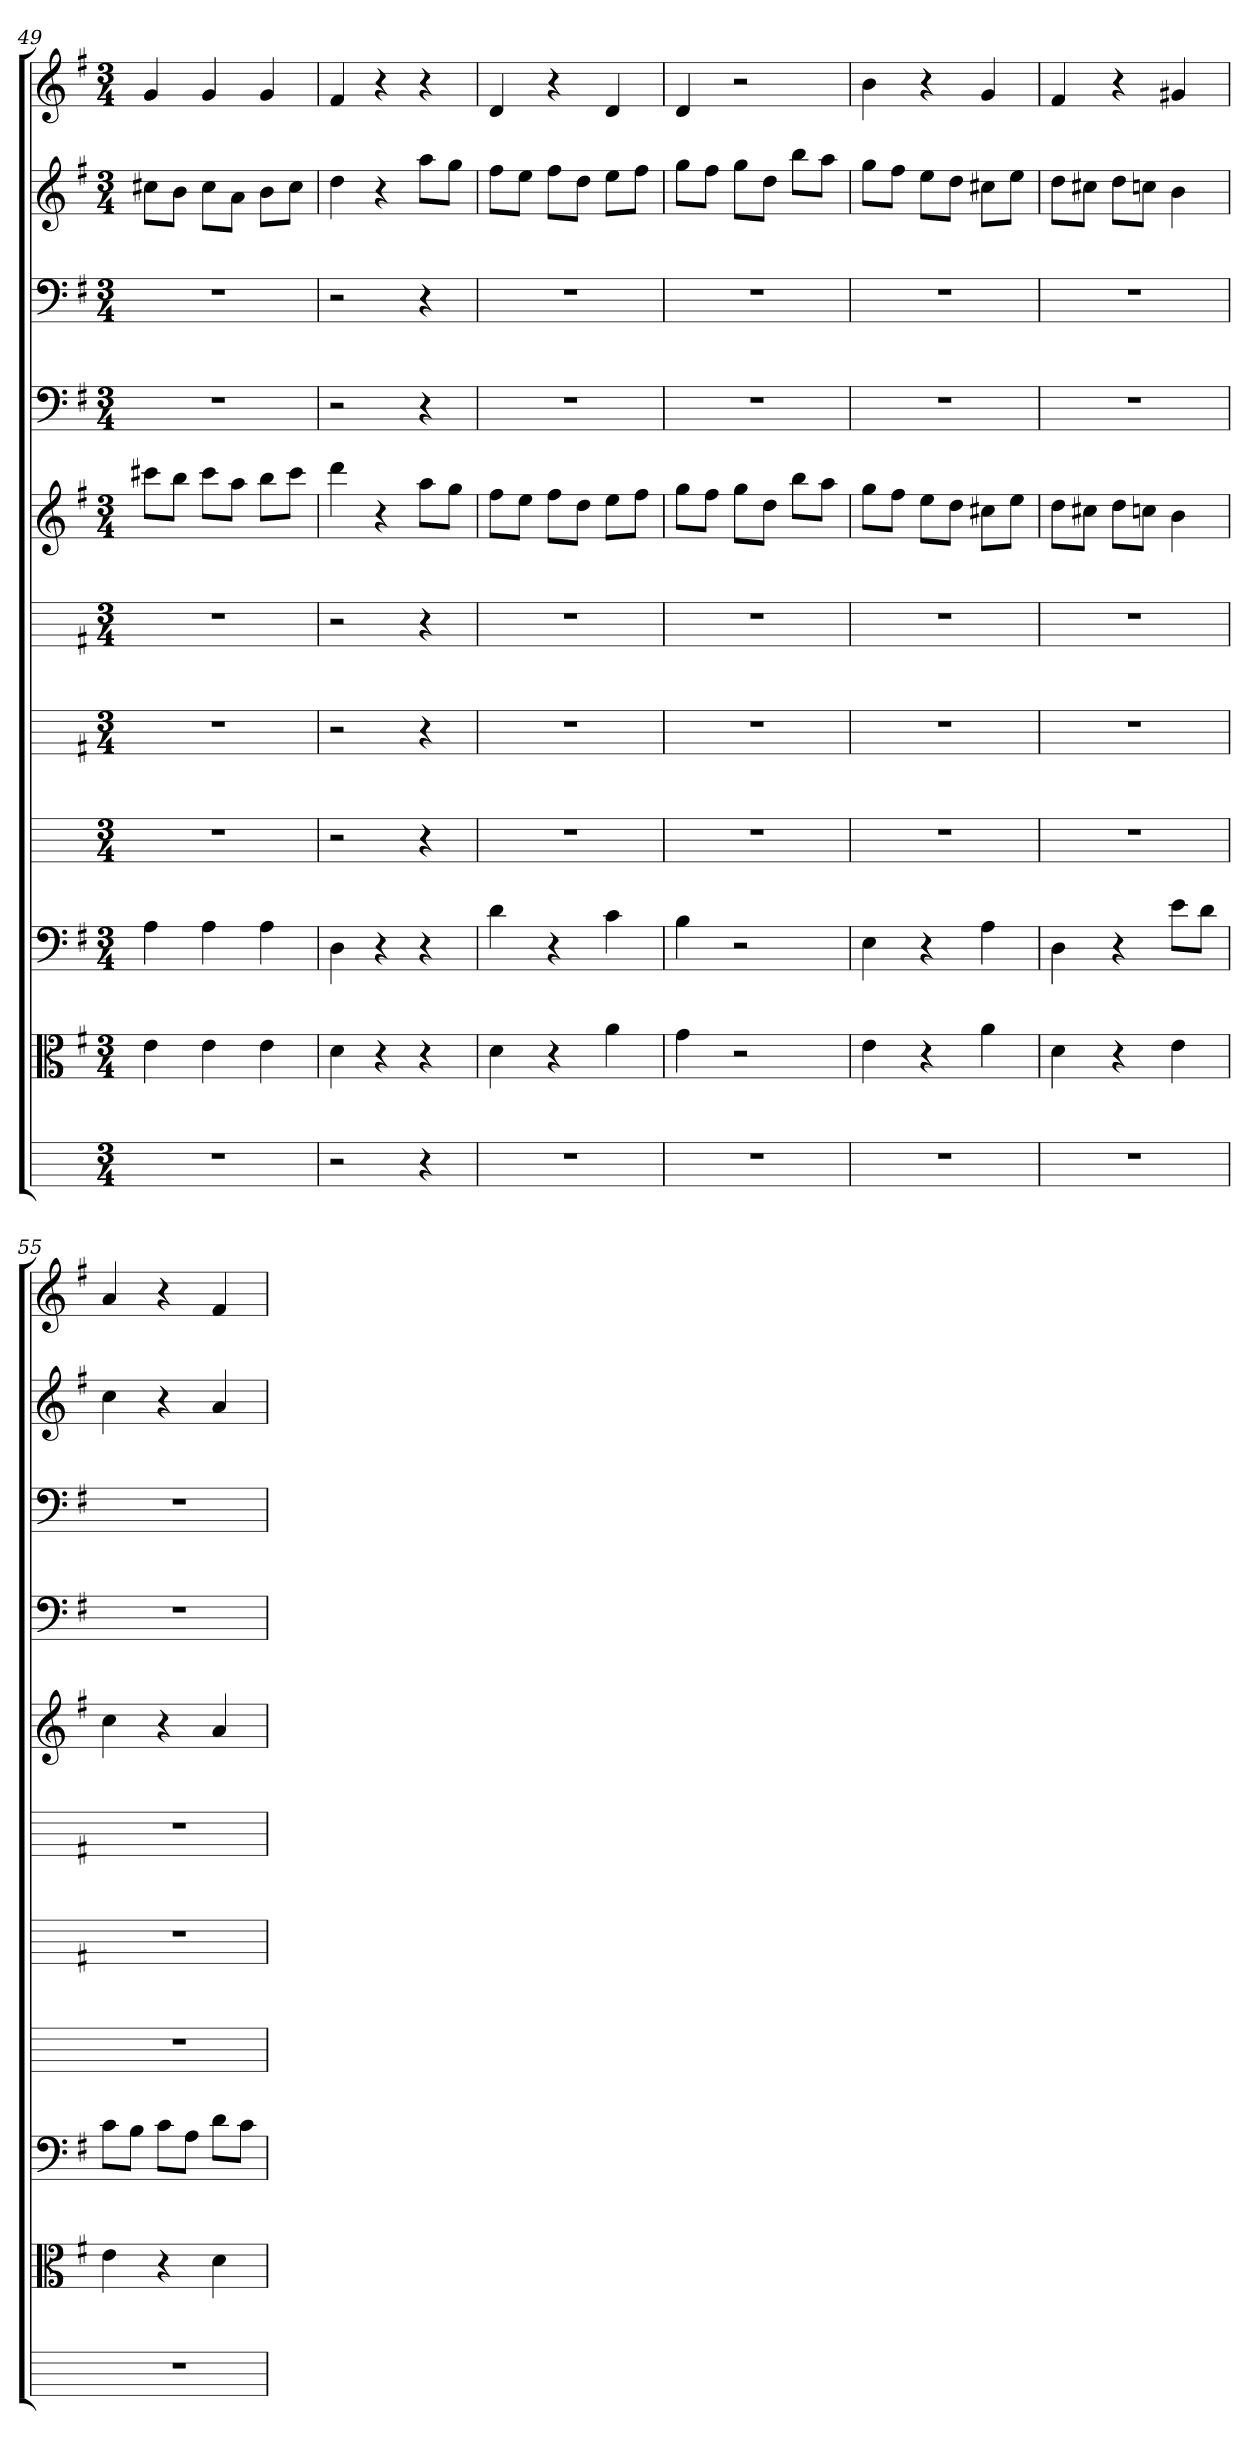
**kern	**kern	**kern	**kern	**kern	**kern	**kern	**kern	**kern	**kern	**kern
*part11	*part10	*part9	*part8	*part7	*part6	*part5	*part4	*part3	*part2	*part1
*staff11	*staff10	*staff9	*staff8	*staff7	*staff6	*staff5	*staff4	*staff3	*staff2	*staff1
*	*clefC3	*clefF4	*	*	*	*	*clefF4	*clefF4	*	*
*k[]	*k[f#]	*k[f#]	*k[]	*k[f#]	*k[f#]	*k[f#]	*k[f#]	*k[f#]	*k[f#]	*k[f#]
*M3/4	*M3/4	*M3/4	*M3/4	*M3/4	*M3/4	*M3/4	*M3/4	*M3/4	*M3/4	*M3/4
=49	=49	=49	=49	=49	=49	=49	=49	=49	=49	=49
2.r	4e	4A	2.r	2.r	2.r	8ccc#XL	2.r	2.r	8cc#XL	4g
.	.	.	.	.	.	8bbJ	.	.	8bJ	.
.	4e	4A	.	.	.	8ccc#L	.	.	8cc#L	4g
.	.	.	.	.	.	8aaJ	.	.	8aJ	.
.	4e	4A	.	.	.	8bbL	.	.	8bL	4g
.	.	.	.	.	.	8ccc#J	.	.	8cc#J	.
=50	=50	=50	=50	=50	=50	=50	=50	=50	=50	=50
2r	4d	4D	2r	2r	2r	4ddd	2r	2r	4dd	4f#
.	4r	4r	.	.	.	4r	.	.	4r	4r
4r	4r	4r	4r	4r	4r	8aaL	4r	4r	8aaL	4r
.	.	.	.	.	.	8ggJ	.	.	8ggJ	.
=51	=51	=51	=51	=51	=51	=51	=51	=51	=51	=51
2.r	4d	4d	2.r	2.r	2.r	8ff#L	2.r	2.r	8ff#L	4d
.	.	.	.	.	.	8eeJ	.	.	8eeJ	.
.	4r	4r	.	.	.	8ff#L	.	.	8ff#L	4r
.	.	.	.	.	.	8ddJ	.	.	8ddJ	.
.	4a	4c	.	.	.	8eeL	.	.	8eeL	4d
.	.	.	.	.	.	8ff#J	.	.	8ff#J	.
=52	=52	=52	=52	=52	=52	=52	=52	=52	=52	=52
2.r	4g	4B	2.r	2.r	2.r	8ggL	2.r	2.r	8ggL	4d
.	.	.	.	.	.	8ff#J	.	.	8ff#J	.
.	2r	2r	.	.	.	8ggL	.	.	8ggL	2r
.	.	.	.	.	.	8ddJ	.	.	8ddJ	.
.	.	.	.	.	.	8bbL	.	.	8bbL	.
.	.	.	.	.	.	8aaJ	.	.	8aaJ	.
=53	=53	=53	=53	=53	=53	=53	=53	=53	=53	=53
2.r	4e	4E	2.r	2.r	2.r	8ggL	2.r	2.r	8ggL	4b
.	.	.	.	.	.	8ff#J	.	.	8ff#J	.
.	4r	4r	.	.	.	8eeL	.	.	8eeL	4r
.	.	.	.	.	.	8ddJ	.	.	8ddJ	.
.	4a	4A	.	.	.	8cc#XL	.	.	8cc#XL	4g
.	.	.	.	.	.	8eeJ	.	.	8eeJ	.
=54	=54	=54	=54	=54	=54	=54	=54	=54	=54	=54
2.r	4d	4D	2.r	2.r	2.r	8ddL	2.r	2.r	8ddL	4f#
.	.	.	.	.	.	8cc#XJ	.	.	8cc#XJ	.
.	4r	4r	.	.	.	8ddL	.	.	8ddL	4r
.	.	.	.	.	.	8ccnJ	.	.	8ccnJ	.
.	4e	8e\L	.	.	.	4b	.	.	4b	4g#X
.	.	8d\J	.	.	.	.	.	.	.	.
=55	=55	=55	=55	=55	=55	=55	=55	=55	=55	=55
2.r	4e	8c\L	2.r	2.r	2.r	4cc	2.r	2.r	4cc	4a
.	.	8B\J	.	.	.	.	.	.	.	.
.	4r	8c\L	.	.	.	4r	.	.	4r	4r
.	.	8A\J	.	.	.	.	.	.	.	.
.	4d	8d\L	.	.	.	4a	.	.	4a	4f#
.	.	8c\J	.	.	.	.	.	.	.	.
=	=	=	=	=	=	=	=	=	=	=
*-	*-	*-	*-	*-	*-	*-	*-	*-	*-	*-
